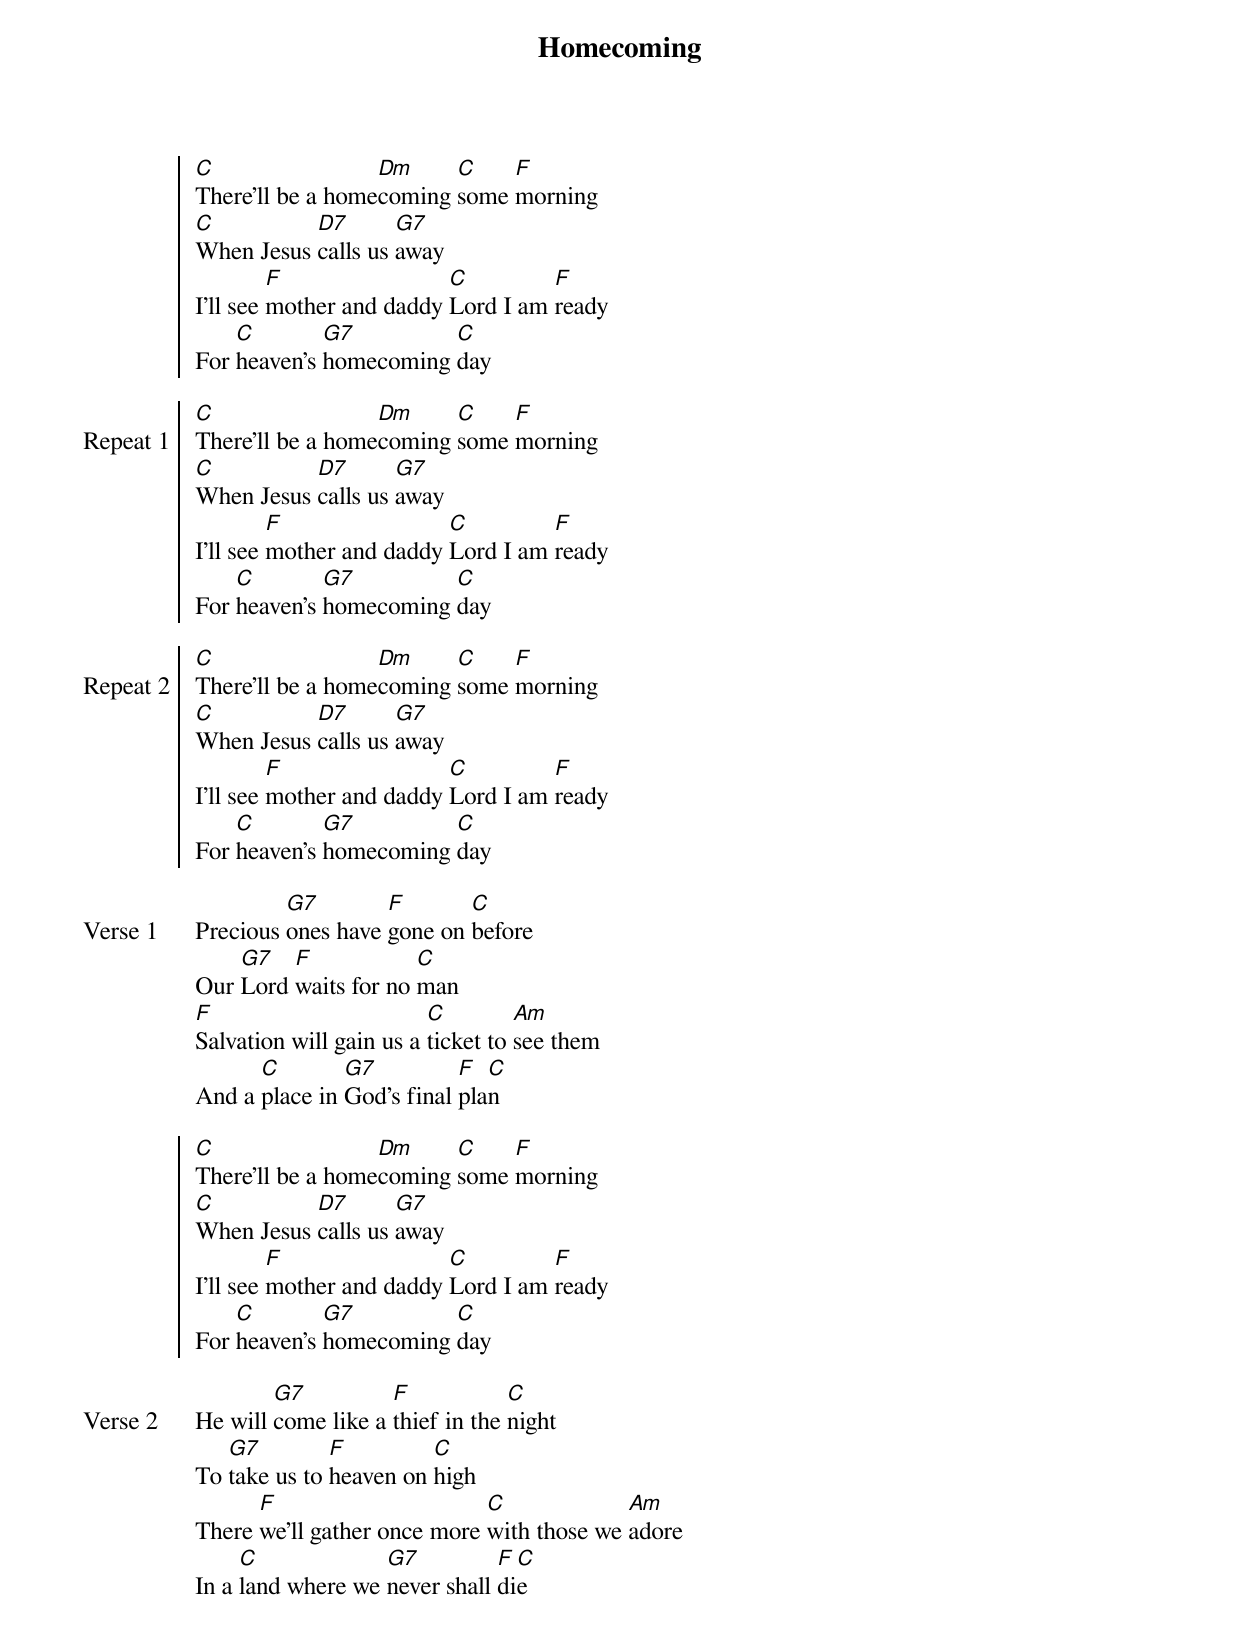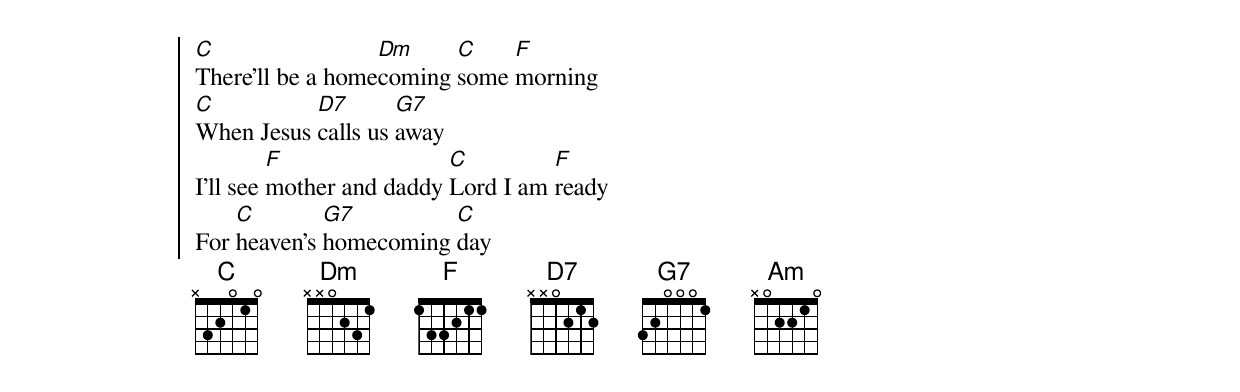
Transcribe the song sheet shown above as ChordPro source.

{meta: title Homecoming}
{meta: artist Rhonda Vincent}
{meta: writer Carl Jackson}

{start_of_chorus}
[C]There'll be a home[Dm]coming [C]some [F]morning
[C]When Jesus [D7]calls us [G7]away
I'll see [F]mother and daddy [C]Lord I am [F]ready
For [C]heaven's [G7]homecoming [C]day
{end_of_chorus}

{start_of_chorus: Repeat 1}
[C]There'll be a home[Dm]coming [C]some [F]morning
[C]When Jesus [D7]calls us [G7]away
I'll see [F]mother and daddy [C]Lord I am [F]ready
For [C]heaven's [G7]homecoming [C]day
{end_of_chorus}

{start_of_chorus: Repeat 2}
[C]There'll be a home[Dm]coming [C]some [F]morning
[C]When Jesus [D7]calls us [G7]away
I'll see [F]mother and daddy [C]Lord I am [F]ready
For [C]heaven's [G7]homecoming [C]day
{end_of_chorus}

{start_of_verse: Verse 1}
Precious [G7]ones have [F]gone on [C]before
Our [G7]Lord [F]waits for no [C]man
[F]Salvation will gain us a [C]ticket to [Am]see them
And a [C]place in [G7]God's final [F]pla[C]n
{end_of_verse}

{start_of_chorus}
[C]There'll be a home[Dm]coming [C]some [F]morning
[C]When Jesus [D7]calls us [G7]away
I'll see [F]mother and daddy [C]Lord I am [F]ready
For [C]heaven's [G7]homecoming [C]day
{end_of_chorus}

{start_of_verse: Verse 2}
He will [G7]come like a [F]thief in the [C]night
To [G7]take us to [F]heaven on [C]high
There [F]we'll gather once more [C]with those we [Am]adore
In a [C]land where we [G7]never shall [F]di[C]e
{end_of_verse}

{start_of_chorus}
[C]There'll be a home[Dm]coming [C]some [F]morning
[C]When Jesus [D7]calls us [G7]away
I'll see [F]mother and daddy [C]Lord I am [F]ready
For [C]heaven's [G7]homecoming [C]day
{end_of_chorus}
